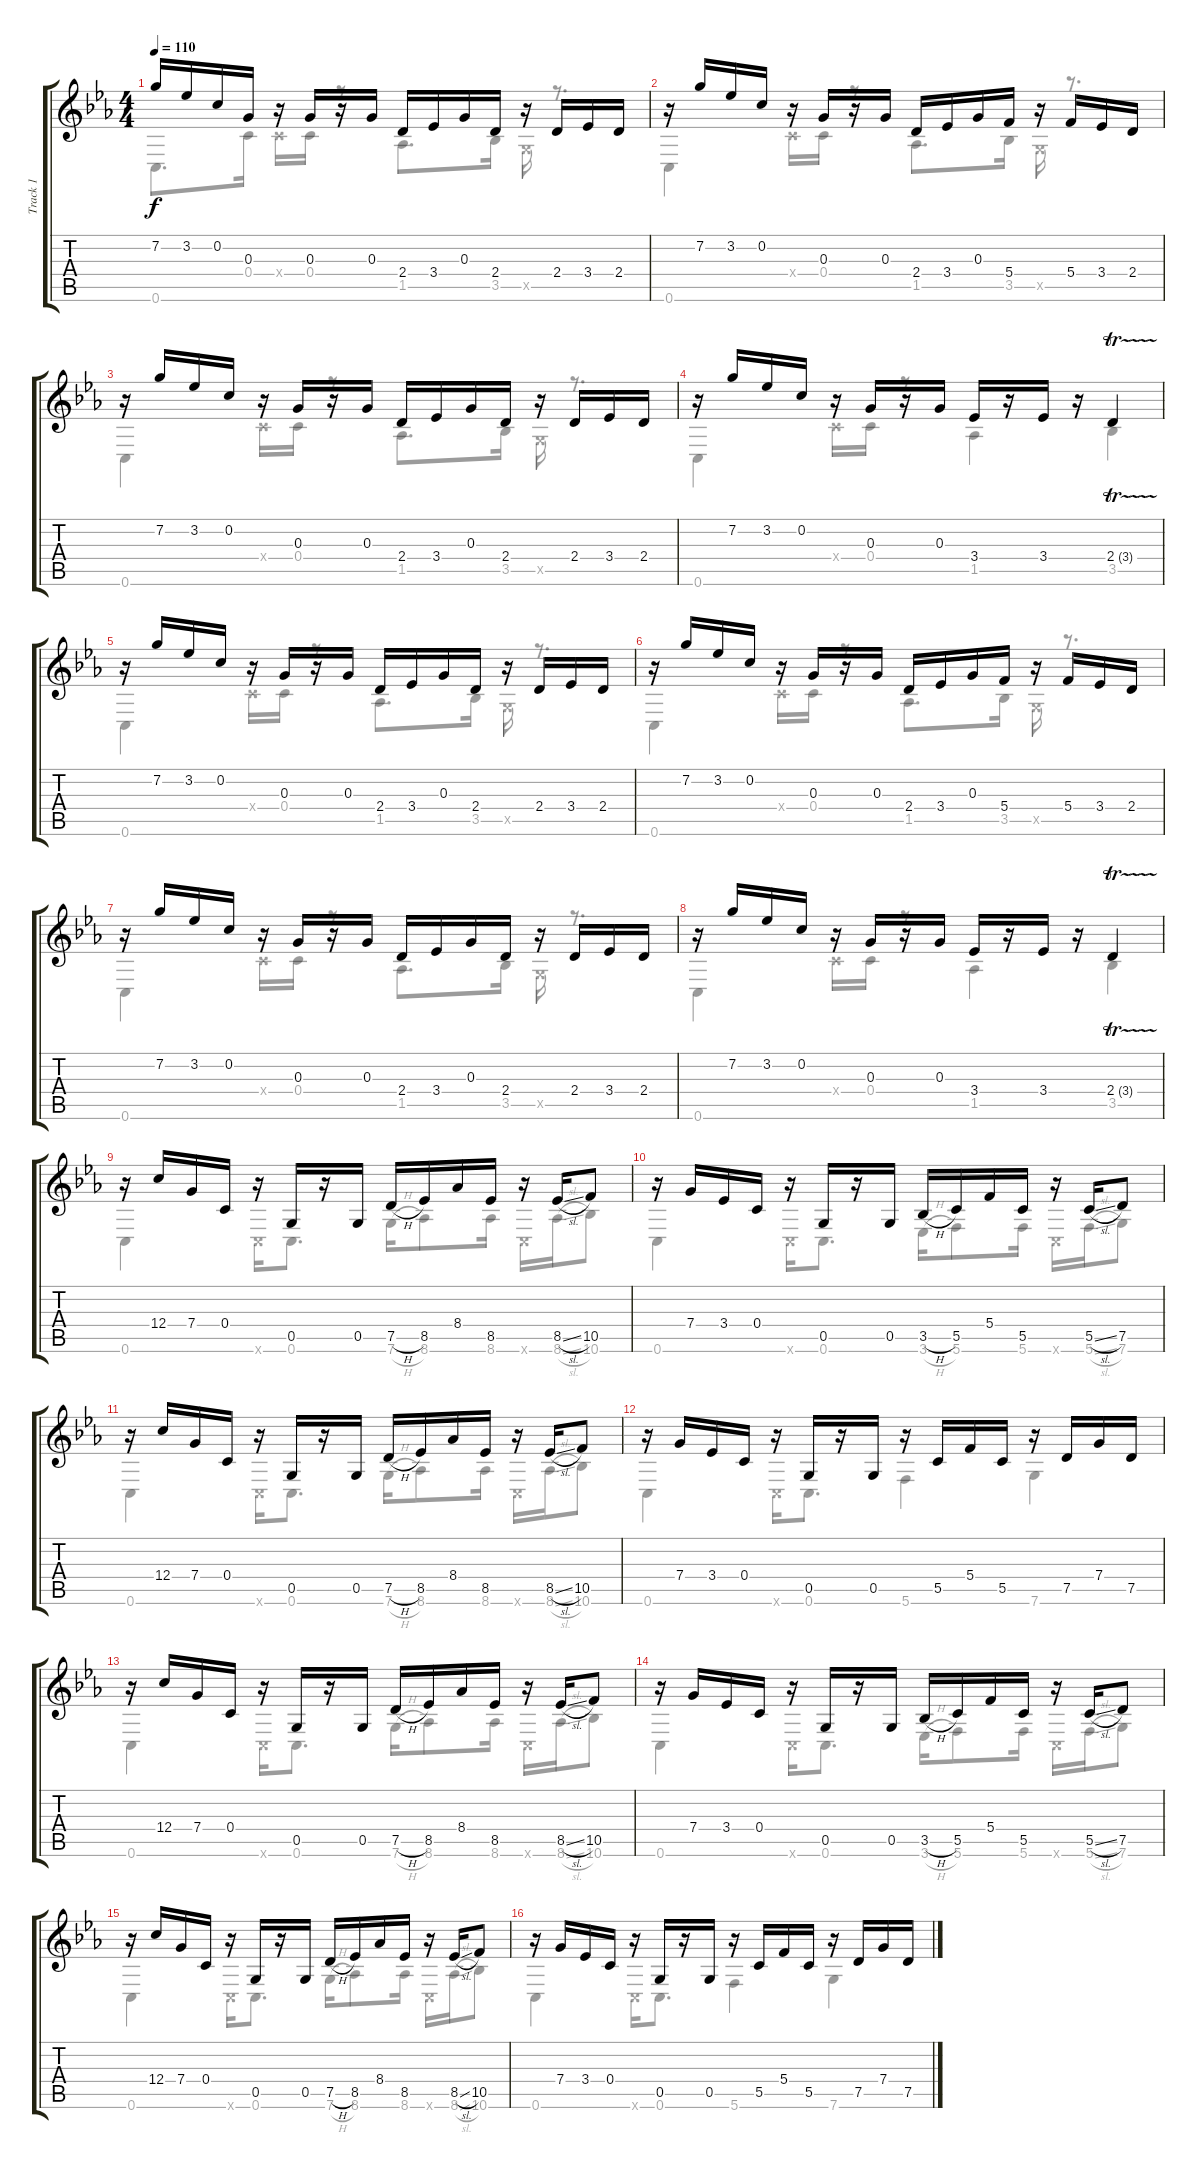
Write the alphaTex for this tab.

\track ("Track 1" "Track 1") {instrument acousticguitarsteel}
\staff {score tabs}
\tuning (E4 C4 G3 C3 G2 C2) {hide}
\voice
\ts (4 4)
\tempo 110
\clef g2
\ks cminor
7.2.16{dy f instrument acousticguitarsteel} 3.2.16 0.2.16 0.3.16 r.16 0.3.16 r.16 0.3.16 2.4.16 3.4.16 0.3.16 2.4.16 r.16 2.4.16 3.4.16 2.4.16 |
r.16 7.2.16 3.2.16 0.2.16 r.16 0.3.16 r.16 0.3.16 2.4.16 3.4.16 0.3.16 5.4.16 r.16 5.4.16 3.4.16 2.4.16 |
r.16 7.2.16 3.2.16 0.2.16 r.16 0.3.16 r.16 0.3.16 2.4.16 3.4.16 0.3.16 2.4.16 r.16 2.4.16 3.4.16 2.4.16 |
r.16 7.2.16 3.2.16 0.2.16 r.16 0.3.16 r.16 0.3.16 3.4.16 r.16 3.4.16 r.16 2.4{tr (3 32)}.4 |
r.16 7.2.16 3.2.16 0.2.16 r.16 0.3.16 r.16 0.3.16 2.4.16 3.4.16 0.3.16 2.4.16 r.16 2.4.16 3.4.16 2.4.16 |
r.16 7.2.16 3.2.16 0.2.16 r.16 0.3.16 r.16 0.3.16 2.4.16 3.4.16 0.3.16 5.4.16 r.16 5.4.16 3.4.16 2.4.16 |
r.16 7.2.16 3.2.16 0.2.16 r.16 0.3.16 r.16 0.3.16 2.4.16 3.4.16 0.3.16 2.4.16 r.16 2.4.16 3.4.16 2.4.16 |
r.16 7.2.16 3.2.16 0.2.16 r.16 0.3.16 r.16 0.3.16 3.4.16 r.16 3.4.16 r.16 2.4{tr (3 32)}.4 |
r.16 12.4.16 7.4.16 0.4.16 r.16 0.5.16 r.16 0.5.16 7.5{h}.16 8.5.16 8.4.16 8.5.16 r.16 8.5{sl}.16 10.5.8 |
r.16 7.4.16 3.4.16 0.4.16 r.16 0.5.16 r.16 0.5.16 3.5{h}.16 5.5.16 5.4.16 5.5.16 r.16 5.5{sl}.16 7.5.8 |
r.16 12.4.16 7.4.16 0.4.16 r.16 0.5.16 r.16 0.5.16 7.5{h}.16 8.5.16 8.4.16 8.5.16 r.16 8.5{sl}.16 10.5.8 |
r.16 7.4.16 3.4.16 0.4.16 r.16 0.5.16 r.16 0.5.16 r.16 5.5.16 5.4.16 5.5.16 r.16 7.5.16 7.4.16 7.5.16 |
r.16 12.4.16 7.4.16 0.4.16 r.16 0.5.16 r.16 0.5.16 7.5{h}.16 8.5.16 8.4.16 8.5.16 r.16 8.5{sl}.16 10.5.8 |
r.16 7.4.16 3.4.16 0.4.16 r.16 0.5.16 r.16 0.5.16 3.5{h}.16 5.5.16 5.4.16 5.5.16 r.16 5.5{sl}.16 7.5.8 |
r.16 12.4.16 7.4.16 0.4.16 r.16 0.5.16 r.16 0.5.16 7.5{h}.16 8.5.16 8.4.16 8.5.16 r.16 8.5{sl}.16 10.5.8 |
r.16 7.4.16 3.4.16 0.4.16 r.16 0.5.16 r.16 0.5.16 r.16 5.5.16 5.4.16 5.5.16 r.16 7.5.16 7.4.16 7.5.16
\voice
\clef g2
\ottava regular
\simile none
\ks cminor
0.6.8{d dy f} 0.4.16 0.4{x}.16 0.4.16 r.8 1.5.8{d} 3.5.16 0.5{x}.16 r.8{d} |
0.6.4 0.4{x}.16 0.4.16 r.8 1.5.8{d} 3.5.16 0.5{x}.16 r.8{d} |
0.6.4 0.4{x}.16 0.4.16 r.8 1.5.8{d} 3.5.16 0.5{x}.16 r.8{d} |
0.6.4 0.4{x}.16 0.4.16 r.8 1.5.4 3.5.4 |
0.6.4 0.4{x}.16 0.4.16 r.8 1.5.8{d} 3.5.16 0.5{x}.16 r.8{d} |
0.6.4 0.4{x}.16 0.4.16 r.8 1.5.8{d} 3.5.16 0.5{x}.16 r.8{d} |
0.6.4 0.4{x}.16 0.4.16 r.8 1.5.8{d} 3.5.16 0.5{x}.16 r.8{d} |
0.6.4 0.4{x}.16 0.4.16 r.8 1.5.4 3.5.4 |
0.6.4 0.6{x}.16 0.6.8{d} 7.6{h}.16 8.6.8 8.6.16 0.6{x}.16 8.6{sl}.16 10.6.8 |
0.6.4 0.6{x}.16 0.6.8{d} 3.6{h}.16 5.6.8 5.6.16 0.6{x}.16 5.6{sl}.16 7.6.8 |
0.6.4 0.6{x}.16 0.6.8{d} 7.6{h}.16 8.6.8 8.6.16 0.6{x}.16 8.6{sl}.16 10.6.8 |
0.6.4 0.6{x}.16 0.6.8{d} 5.6.4 7.6.4 |
0.6.4 0.6{x}.16 0.6.8{d} 7.6{h}.16 8.6.8 8.6.16 0.6{x}.16 8.6{sl}.16 10.6.8 |
0.6.4 0.6{x}.16 0.6.8{d} 3.6{h}.16 5.6.8 5.6.16 0.6{x}.16 5.6{sl}.16 7.6.8 |
0.6.4 0.6{x}.16 0.6.8{d} 7.6{h}.16 8.6.8 8.6.16 0.6{x}.16 8.6{sl}.16 10.6.8 |
0.6.4 0.6{x}.16 0.6.8{d} 5.6.4 7.6.4
